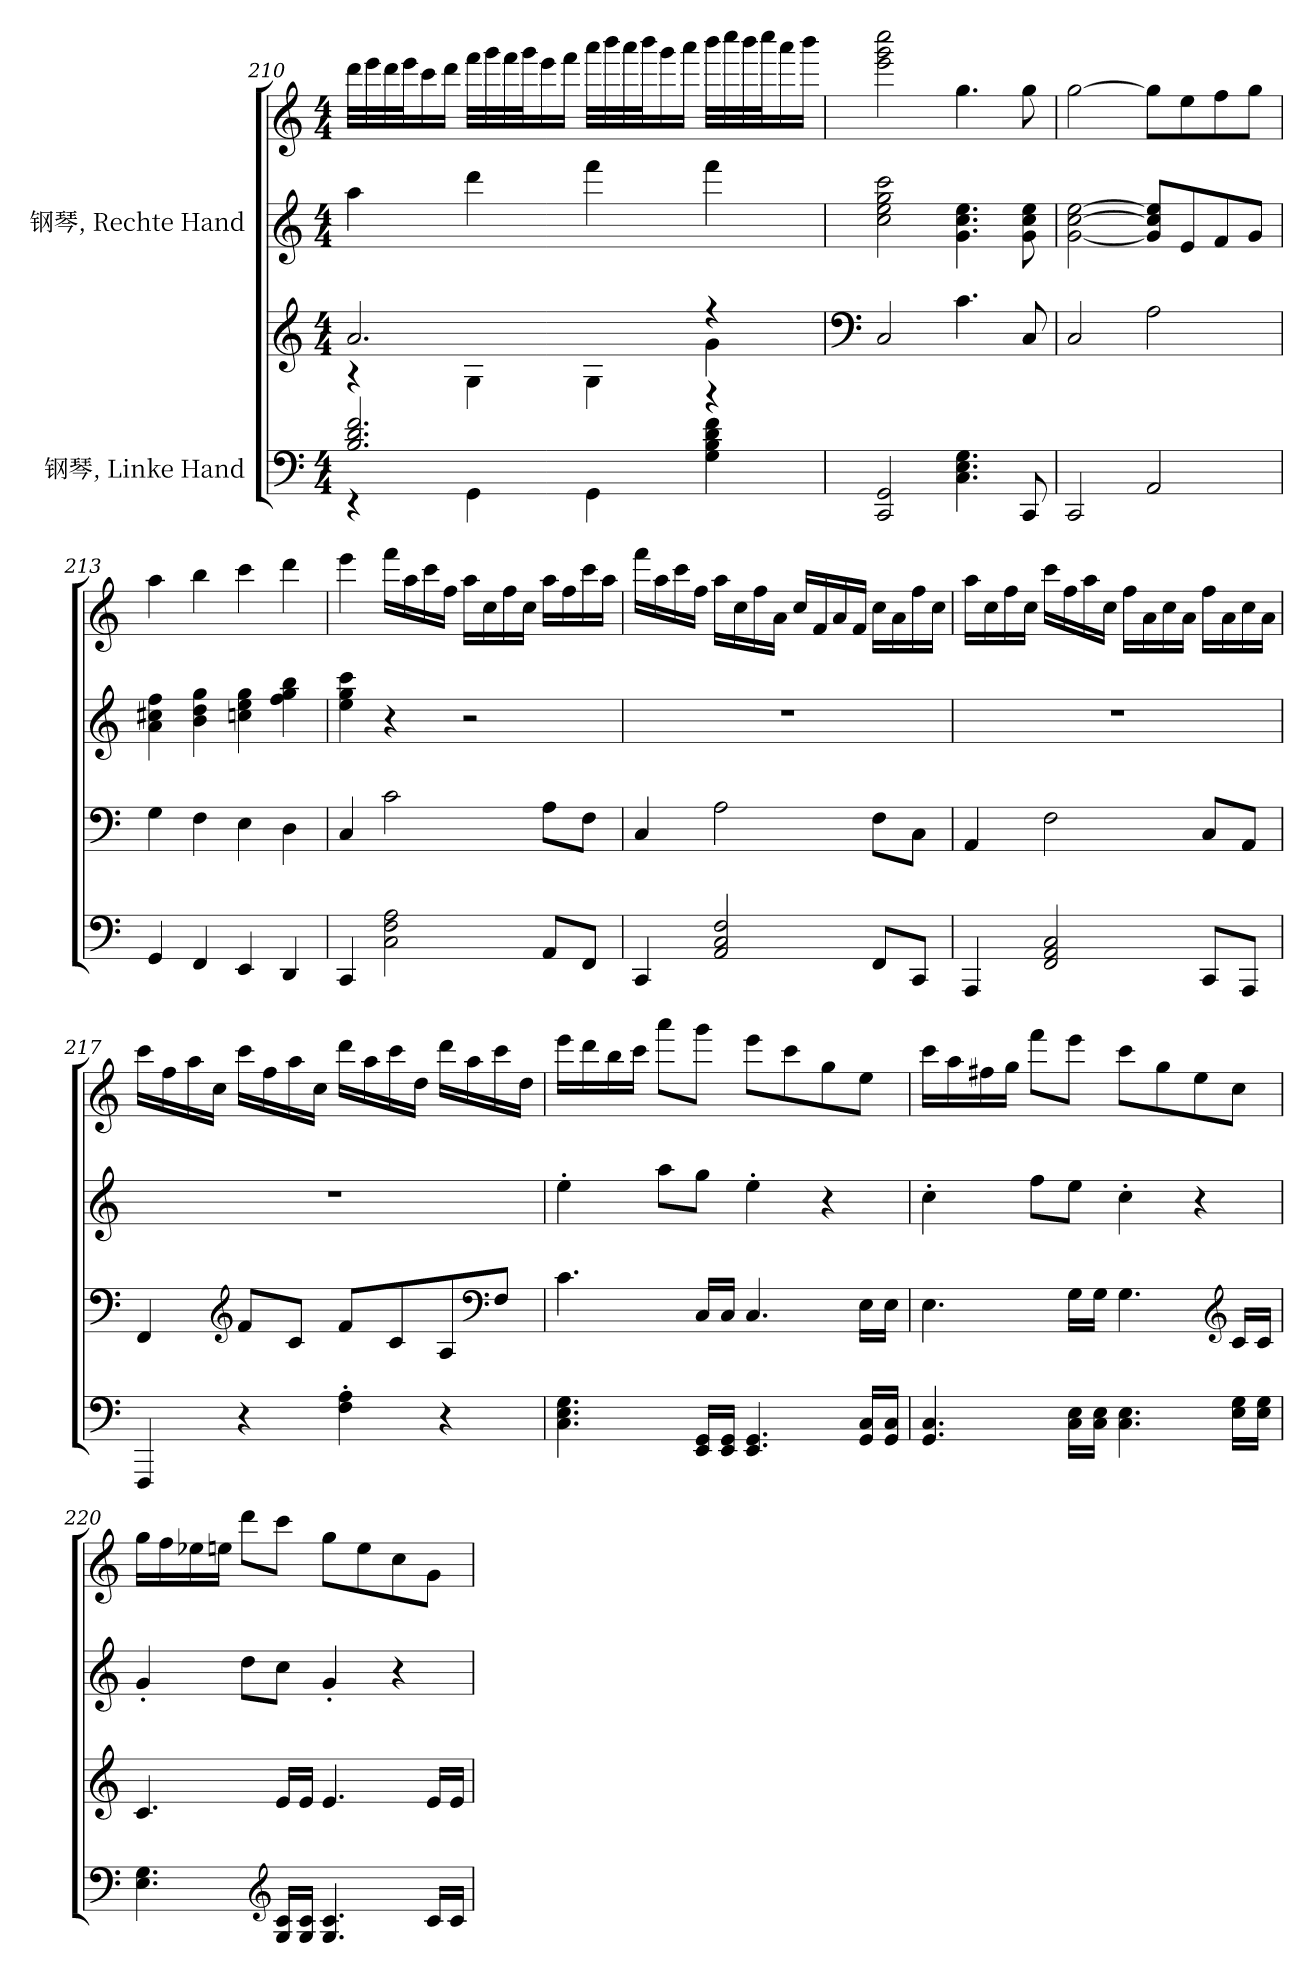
**kern	**kern	**kern	**kern
*part2	*part2	*part1	*part1
*staff4	*staff3	*staff2	*staff1
*I"钢琴, Linke Hand	*	*I"钢琴, Rechte Hand	*
!!LO:PB:g=z
*clefF4	*clefG2	*clefG2	*clefG2
*k[]	*k[]	*k[]	*k[]
*M4/4	*M4/4	*M4/4	*M4/4
=210	=210	=210	=210
*^	*^	*	*
2.B/ 2.d/ 2.f/	4r	2.a/	4r	4aa\	32ddd\LLL
.	.	.	.	.	32eee\
.	.	.	.	.	32ddd\
.	.	.	.	.	32eee\J
.	.	.	.	.	16ccc\
.	.	.	.	.	16ddd\JJ
.	4GG\	.	4G\	4ddd\	32fff\LLL
.	.	.	.	.	32ggg\
.	.	.	.	.	32fff\
.	.	.	.	.	32ggg\J
.	.	.	.	.	16eee\
.	.	.	.	.	16fff\JJ
.	4GG\	.	4G\	4fff\	32aaa\LLL
.	.	.	.	.	32bbb\
.	.	.	.	.	32aaa\
.	.	.	.	.	32bbb\J
.	.	.	.	.	16ggg\
.	.	.	.	.	16aaa\JJ
4r	4G\ 4B\ 4d\ 4f\	4r	4g\	4fff\	32bbb\LLL
.	.	.	.	.	32cccc\
.	.	.	.	.	32bbb\
.	.	.	.	.	32cccc\J
.	.	.	.	.	16aaa\
.	.	.	.	.	16bbb\JJ
*v	*v	*	*	*	*
*	*v	*v	*	*
=211	=211	=211	=211
*	*clefF4	*	*
2CC/ 2GG/	2C/	2cc\ 2ee\ 2gg\ 2ccc\	2eee\ 2ggg\ 2cccc\
4.C\ 4.E\ 4.G\	4.c\	4.g\ 4.cc\ 4.ee\	4.gg\
8CC/	8C/	8g\ 8cc\ 8ee\	8gg\
!!LO:LB:g=z
=212	=212	=212	=212
2CC/	2C/	[2g\ [2cc\ [2ee\	[2gg\
2AA/	2A\	8g/] 8cc/] 8ee/]L	8gg\L]
.	.	8e/	8ee\
.	.	8f/	8ff\
.	.	8g/J	8gg\J
=213	=213	=213	=213
4GG/	4G\	4a\ 4cc#X\ 4ff\	4aa\
4FF/	4F\	4b\ 4dd\ 4gg\	4bb\
4EE/	4E\	4ccn\ 4ee\ 4gg\	4ccc\
4DD/	4D\	4ff\ 4gg\ 4bb\	4ddd\
=214	=214	=214	=214
4CC/	4C/	4ee\ 4gg\ 4ccc\	4eee\
2C\ 2F\ 2A\	2c\	4r	16fff\LL
.	.	.	16aa\
.	.	.	16ccc\
.	.	.	16ff\JJ
.	.	2r	16aa\LL
.	.	.	16cc\
.	.	.	16ff\
.	.	.	16cc\JJ
8AA/L	8A\L	.	16aa\LL
.	.	.	16ff\
8FF/J	8F\J	.	16ccc\
.	.	.	16aa\JJ
!!LO:LB:g=z
=215	=215	=215	=215
4CC/	4C/	1r	16fff\LL
.	.	.	16aa\
.	.	.	16ccc\
.	.	.	16ff\JJ
2AA/ 2C/ 2F/	2A\	.	16aa\LL
.	.	.	16cc\
.	.	.	16ff\
.	.	.	16a\JJ
.	.	.	16cc/LL
.	.	.	16f/
.	.	.	16a/
.	.	.	16f/JJ
8FF/L	8F\L	.	16cc\LL
.	.	.	16a\
8CC/J	8C\J	.	16ff\
.	.	.	16cc\JJ
=216	=216	=216	=216
4AAA/	4AA/	1r	16aa\LL
.	.	.	16cc\
.	.	.	16ff\
.	.	.	16cc\JJ
2FF/ 2AA/ 2C/	2F\	.	16ccc\LL
.	.	.	16ff\
.	.	.	16aa\
.	.	.	16cc\JJ
.	.	.	16ff\LL
.	.	.	16a\
.	.	.	16cc\
.	.	.	16a\JJ
8CC/L	8C/L	.	16ff\LL
.	.	.	16a\
8AAA/J	8AA/J	.	16cc\
.	.	.	16a\JJ
!!LO:PB:g=z
=217	=217	=217	=217
4FFF/	4FF/	1r	16ccc\LL
.	.	.	16ff\
.	.	.	16aa\
.	.	.	16cc\JJ
*	*clefG2	*	*
4r	8f/L	.	16ccc\LL
.	.	.	16ff\
.	8c/J	.	16aa\
.	.	.	16cc\JJ
4F\' 4A\'	8f/L	.	16ddd\LL
.	.	.	16aa\
.	8c/	.	16ccc\
.	.	.	16dd\JJ
4r	8A/	.	16ddd\LL
.	.	.	16aa\
*	*clefF4	*	*
.	8F/J	.	16ccc\
.	.	.	16dd\JJ
=218	=218	=218	=218
4.C\ 4.E\ 4.G\	4.c\	4ee'\	16eee\LL
.	.	.	16ddd\
.	.	.	16bb\
.	.	.	16ccc\JJ
.	.	8aa\L	8aaa\L
16EE/ 16GG/LL	16C/LL	8gg\J	8ggg\J
16EE/ 16GG/JJ	16C/JJ	.	.
4.EE/ 4.GG/	4.C/	4ee'\	8eee\L
.	.	.	8ccc\
.	.	4r	8gg\
16GG/ 16C/LL	16E\LL	.	8ee\J
16GG/ 16C/JJ	16E\JJ	.	.
!!LO:LB:g=z
=219	=219	=219	=219
4.GG/ 4.C/	4.E\	4cc'\	16ccc\LL
.	.	.	16aa\
.	.	.	16ff#X\
.	.	.	16gg\JJ
.	.	8ff\L	8fff\L
16C\ 16E\LL	16G\LL	8ee\J	8eee\J
16C\ 16E\JJ	16G\JJ	.	.
4.C\ 4.E\	4.G\	4cc'\	8ccc\L
.	.	.	8gg\
.	.	4r	8ee\
*	*clefG2	*	*
16E\ 16G\LL	16c/LL	.	8cc\J
16E\ 16G\JJ	16c/JJ	.	.
=220	=220	=220	=220
4.E\ 4.G\	4.c/	4g'/	16gg\LL
.	.	.	16ff\
.	.	.	16ee-X\
.	.	.	16een\JJ
.	.	8dd\L	8ddd\L
*clefG2	*	*	*
16G/ 16c/LL	16e/LL	8cc\J	8ccc\J
16G/ 16c/JJ	16e/JJ	.	.
4.G/ 4.c/	4.e/	4g'/	8gg\L
.	.	.	8ee\
.	.	4r	8cc\
16c/LL	16e/LL	.	8g\J
16c/JJ	16e/JJ	.	.
=	=	=	=
*-	*-	*-	*-
